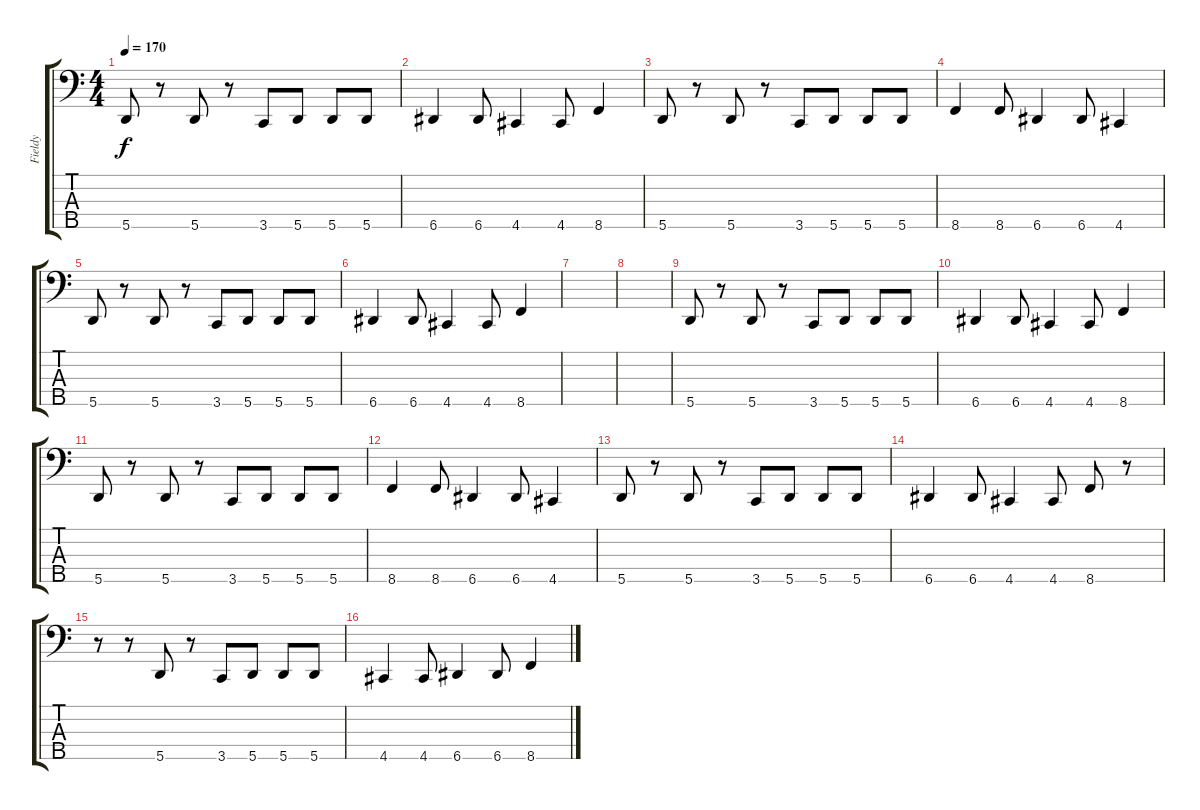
\track ("Fieldy" "Fieldy") {instrument electricbassfinger}
\staff {score tabs}
\tuning (F2 C2 G1 D1 A0) {hide}
\ts (4 4)
\tempo 170
\clef f4
\ks c
5.5.8{dy f} r.8 5.5.8 r.8 3.5.8 5.5.8 5.5.8 5.5.8 |
6.5.4 6.5.8 4.5.4 4.5.8 8.5.4 |
5.5.8 r.8 5.5.8 r.8 3.5.8 5.5.8 5.5.8 5.5.8 |
8.5.4 8.5.8 6.5.4 6.5.8 4.5.4 |
5.5.8 r.8 5.5.8 r.8 3.5.8 5.5.8 5.5.8 5.5.8 |
6.5.4 6.5.8 4.5.4 4.5.8 8.5.4 |
|
|
5.5.8 r.8 5.5.8 r.8 3.5.8 5.5.8 5.5.8 5.5.8 |
6.5.4 6.5.8 4.5.4 4.5.8 8.5.4 |
5.5.8 r.8 5.5.8 r.8 3.5.8 5.5.8 5.5.8 5.5.8 |
8.5.4 8.5.8 6.5.4 6.5.8 4.5.4 |
5.5.8 r.8 5.5.8 r.8 3.5.8 5.5.8 5.5.8 5.5.8 |
6.5.4 6.5.8 4.5.4 4.5.8 8.5.8 r.8 |
r.8 r.8 5.5.8 r.8 3.5.8 5.5.8 5.5.8 5.5.8 |
4.5.4 4.5.8 6.5.4 6.5.8 8.5.4
